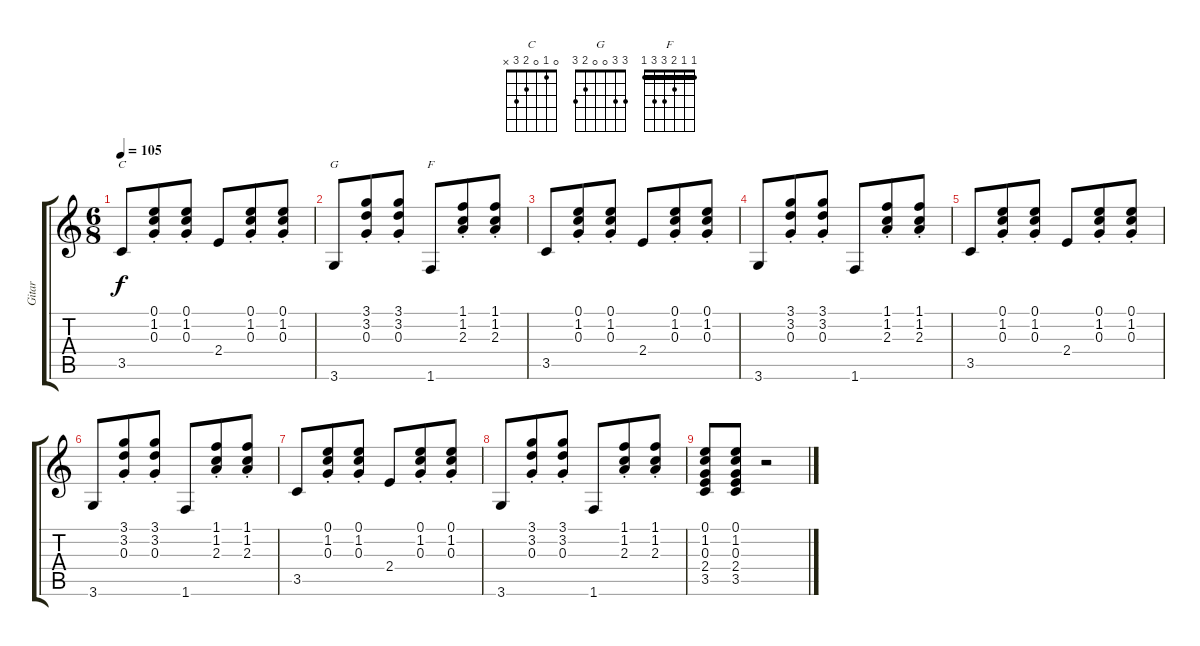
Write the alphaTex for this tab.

\track ("Gitar" "Gitar") {instrument acousticguitarsteel}
\staff {score tabs}
\tuning (E4 B3 G3 D3 A2 E2) {hide}
\chord ("C" 0 1 0 2 3 x)
\chord ("G" 3 3 0 0 2 3)
\chord ("F" 1 1 2 3 3 1) {barre 1}
\ts (6 8)
\tempo 105
\clef g2
\ks c
3.5.8{ch "C" dy f} (0.1{st} 1.2{st} 0.3{st}).8 (0.1{st} 1.2{st} 0.3{st}).8 2.4.8 (0.1{st} 1.2{st} 0.3{st}).8 (0.1{st} 1.2{st} 0.3{st}).8 |
3.6.8{ch "G"} (3.1{st} 3.2{st} 0.3{st}).8 (3.1{st} 3.2{st} 0.3{st}).8 1.6.8{ch "F"} (1.1{st} 1.2{st} 2.3{st}).8 (1.1{st} 1.2{st} 2.3{st}).8 |
3.5.8 (0.1{st} 1.2{st} 0.3{st}).8 (0.1{st} 1.2{st} 0.3{st}).8 2.4.8 (0.1{st} 1.2{st} 0.3{st}).8 (0.1{st} 1.2{st} 0.3{st}).8 |
3.6.8 (3.1{st} 3.2{st} 0.3{st}).8 (3.1{st} 3.2{st} 0.3{st}).8 1.6.8 (1.1{st} 1.2{st} 2.3{st}).8 (1.1{st} 1.2{st} 2.3{st}).8 |
3.5.8 (0.1{st} 1.2{st} 0.3{st}).8 (0.1{st} 1.2{st} 0.3{st}).8 2.4.8 (0.1{st} 1.2{st} 0.3{st}).8 (0.1{st} 1.2{st} 0.3{st}).8 |
3.6.8 (3.1{st} 3.2{st} 0.3{st}).8 (3.1{st} 3.2{st} 0.3{st}).8 1.6.8 (1.1{st} 1.2{st} 2.3{st}).8 (1.1{st} 1.2{st} 2.3{st}).8 |
3.5.8 (0.1{st} 1.2{st} 0.3{st}).8 (0.1{st} 1.2{st} 0.3{st}).8 2.4.8 (0.1{st} 1.2{st} 0.3{st}).8 (0.1{st} 1.2{st} 0.3{st}).8 |
3.6.8 (3.1{st} 3.2{st} 0.3{st}).8 (3.1{st} 3.2{st} 0.3{st}).8 1.6.8 (1.1{st} 1.2{st} 2.3{st}).8 (1.1{st} 1.2{st} 2.3{st}).8 |
(0.1 1.2 0.3 2.4 3.5).8 (0.1 1.2 0.3 2.4 3.5).8 r.2
